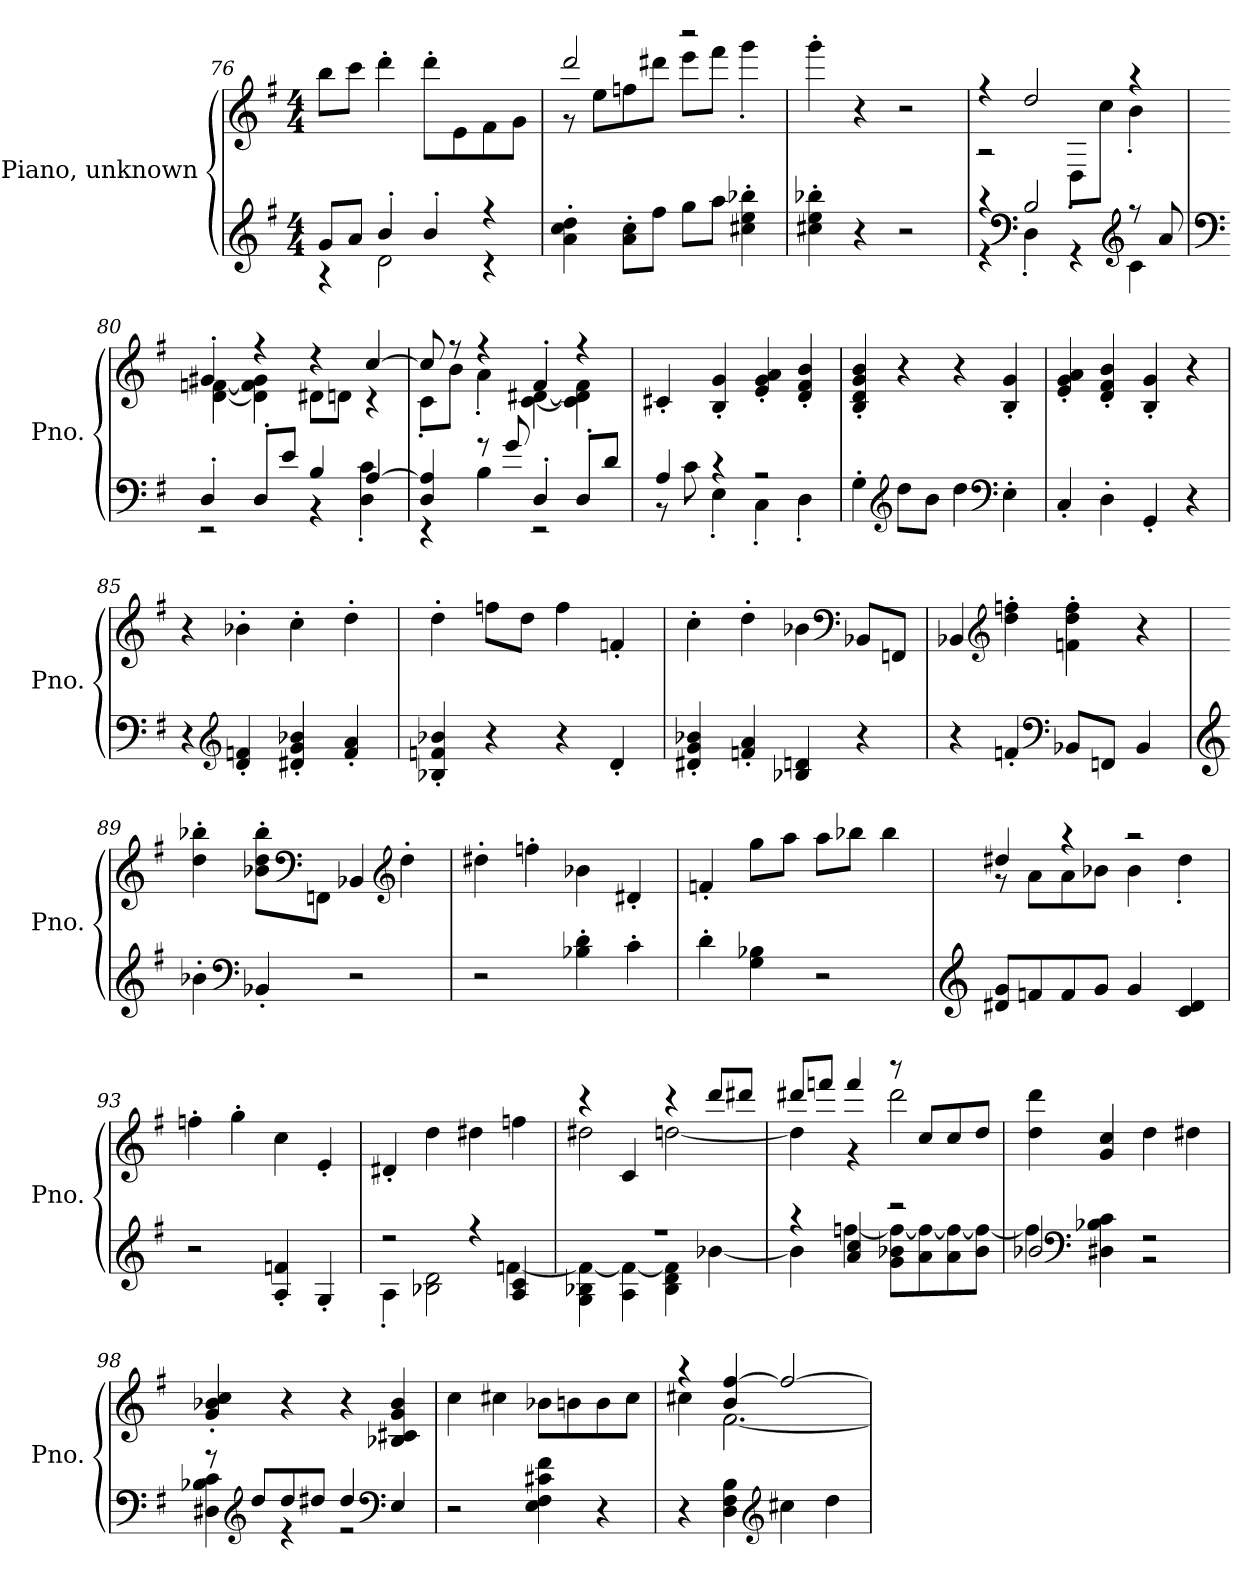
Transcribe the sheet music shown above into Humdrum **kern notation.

**kern	**kern
*part1	*part1
*staff2	*staff1
*I"Piano, unknown	*
*I'Pno.	*
*clefG2	*clefG2
*k[f#]	*k[f#]
*M4/4	*M4/4
=76	=76
*^	*
8g/L	4r	8bb\L
8a/J	.	8ccc\J
4b'/	2d\	4ddd'\
4b'/	.	8ddd'\L
.	.	8e\
4r	4r	8f#\
.	.	8g\J
*v	*v	*
=77	=77
*	*^
4a\' 4cc\' 4dd\'	2ddd/	8r
.	.	8ee\L
8a\' 8cc\'L	.	8ffn\
8ff#\J	.	8ddd#X\J
8gg\L	2r	8eee\L
8aa\J	.	8fff#\J
4cc#X\' 4ee\' 4bb-X\'	.	4ggg'\
*	*v	*v
=78	=78
4cc#X\' 4ee\' 4bb-X\'	4ggg'\
4r	4r
2r	2r
=79	=79
*^	*^
4r	4r	4r	2r
*clefF4	*	*	*
2B/	4D'\	2dd/	.
.	4r	.	8D'\L
.	.	.	8cc\J
*clefG2	*	*	*
8r	4c\	4r	4b'\
8a/	.	.	.
!!LO:PB:g=z	!!
=80	=80	=80	=80
*clefF4	*	*	*
4D'/	2r	4g#X'/	[4d\ [4fn\
8D'/L	.	4r	4d\] 4f\] 4g#\
8e/J	.	.	.
4B/	4r	4r	8d#X\L
.	.	.	8dn\J
[4A/	4D\' 4c\'	[4cc/	4r
=81	=81	=81	=81
4D/ 4A/]	4r	8cc/]	8c'\L
.	.	8r	8b\J
8r	4B\	4r	4a'\
8g/	.	.	.
4D'/	2r	4f#'/	[4c\ [4d#X\
8D'/L	.	4r	4c\] 4d#\] 4f#\
8d/J	.	.	.
*	*	*v	*v
=82	=82	=82
4A/	8r	4c#X'/
.	8c\	.
4r	4E'\	4B/' 4g/'
2r	4C'\	4e/' 4g/' 4a/'
.	4D'\	4d/' 4f#/' 4b/'
*v	*v	*
=83	=83
4G'\	4B/' 4d/' 4g/' 4b/'
*clefG2	*
8dd\L	4r
8b\J	.
4dd\	4r
*clefF4	*
4E'\	4B/' 4g/'
=84	=84
4C'/	4e/' 4g/' 4a/'
4D'\	4d/' 4f#/' 4b/'
4GG'/	4B/' 4g/'
4r	4r
!!LO:LB:g=z
=85	=85
4r	4r
*clefG2	*
4d/' 4fn/'	4b-X'\
4d#X/' 4g/' 4b-X/'	4cc'\
4f/' 4a/'	4dd'\
=86	=86
4B-X/' 4fn/' 4b-X/'	4dd'\
4r	8ffn\L
.	8dd\J
4r	4ff\
4d'/	4fn'/
=87	=87
4d#X/' 4g/' 4b-X/'	4cc'\
4fn/' 4a/'	4dd'\
4B-X/ 4dn/	4b-X\
*	*clefF4
4r	8BB-X/L
.	8FFn/J
=88	=88
4r	4BB-X/
*	*clefG2
4fn'/	4dd\' 4ffn\'
*clefF4	*
8BB-X/L	4fn\' 4dd\' 4ff\'
8FFn/J	.
4BB-/	4r
!!LO:LB:g=z
=89	=89
*clefG2	*
4b-X'\	4dd\' 4bb-X\'
*clefF4	*
4BB-X'/	8b-X\' 8dd\' 8bb-\'L
*	*clefF4
.	8FFn\J
2r	4BB-X/
*	*clefG2
.	4dd'\
=90	=90
2r	4dd#X'\
.	4ffn'\
4B-X\' 4d\'	4b-X\
4c'\	4d#X'/
=91	=91
4d'\	4fn'/
4G\ 4B-X\	8gg\L
.	8aa\J
2r	8aa\L
.	8bb-X\J
.	4bb-\
=92	=92
*clefG2	*
*	*^
8d#X/ 8g/L	4dd#X/	8r
8fn/	.	8a\L
8f/	4r	8a\
8g/J	.	8b-X\J
4g/	2r	4b-\
4c/ 4d#/	.	4dd#'\
*	*v	*v
!!LO:LB:g=z
=93	=93
2r	4ffn'\
.	4gg'\
4A/' 4fn/'	4cc\
4G'/	4e'/
=94	=94
*^	*
2r	4A'\	4d#X'/
.	2B-X\ 2d\	4dd\
4r	.	4dd#X\
4A/ 4c/	[4fn\	4ffn\
=95	=95	=95
*	*	*^
1r	4G\ 4B-X\ 4f\_	4r	2dd#X\
.	4A\ 4f\_	4c/	.
.	4B-\ 4d\ 4f\]	4r	[2ddn\
.	[4b-X\	8ddd/L	.
.	.	8ddd#X/J	.
=96	=96	=96	=96
4r	4b-\]	8ddd#X/L	4dd\]
.	.	8fffn/J	.
4a/ 4cc/	[4ffn\	4fff/	4r
2r	8g\ 8b-X\ 8ff\_L	8r	2ddd#\
.	8a\ 8ff\_	8cc/L	.
.	8a\ 8ff\_	8cc/	.
.	8b-\ 8ff\_J	8dd/J	.
*	*	*v	*v
=97	=97	=97
2b-X/	4ff\]	4dd\ 4ddd\
*clefF4	*	*
.	4D#X\ 4B-X\ 4c\	4g/ 4cc/
2r	2r	4dd\
.	.	4dd#X\
!!LO:LB:g=z
=98	=98	=98
8r	4D#X\ 4B-X\ 4c\	4g/' 4b-X/' 4cc/'
*clefG2	*	*
8dd/L	.	.
8dd/	4r	4r
8dd#X/J	.	.
4dd#/	2r	4r
*clefF4	*	*
4E/	.	4B-X/ 4c#X/ 4g/ 4b-/
*v	*v	*
=99	=99
2r	4cc\
.	4cc#X\
4E\ 4F#\ 4c#X\ 4f#\	8b-X\L
.	8bn\
4r	8b\
.	8cc#\J
=100	=100
*	*^
4r	4r	4cc#X\
4D\ 4F#\ 4B\	4b/ [4ff#/	[2.f#\
*clefG2	*	*
4cc#X\	2ff#/_	.
4dd\	.	.
*	*v	*v
=	=
*-	*-
